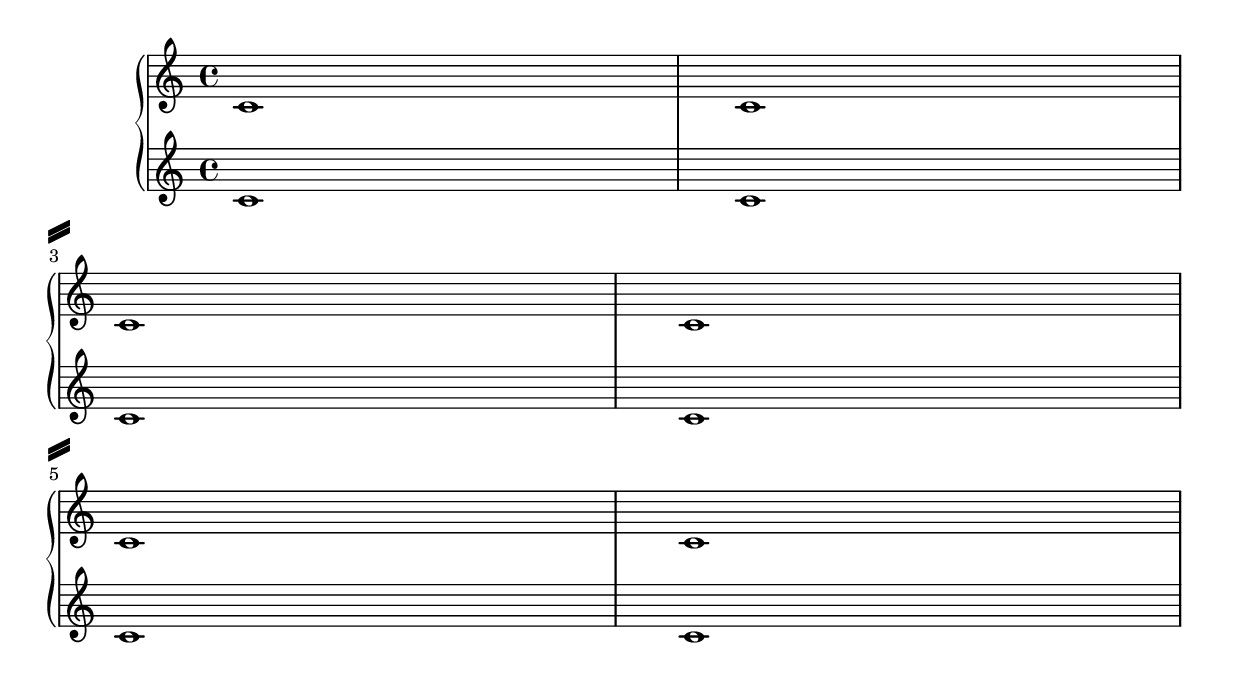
%% Do not edit this file; it is automatically
%% generated from LSR http://lsr.dsi.unimi.it
%% This file is in the public domain.
\version "2.13.39"

\header {
  lsrtags = "staff-notation, tweaks-and-overrides, paper-and-layout"

%% Translation of GIT committish: 5160eccb26cee0bfd802d844233e4a8d795a1e94
  texidoces = "
Se pueden insertar separadores sistema entre los sistemas de una
página.  Se puede usar cualquier elemento de marcado, pero
@code{\\slashSeparator} está disponible como una elección
predeterminada adecuada.

"
  doctitlees = "Fijar un separador entre los sistemas"



  texidoc = "
System separators can be inserted between systems.  Any markup can be
used, but @code{\\slashSeparator} has been provided as a sensible
default.

"
  doctitle = "Setting system separators"
} % begin verbatim

\paper {
  system-separator-markup = \slashSeparator
}

notes = \relative c' {
  c1 | c \break
  c1 | c \break
  c1 | c
}

\book {
  \score {
    \new GrandStaff <<
      \new Staff \notes
      \new Staff \notes
    >>
  }
}

